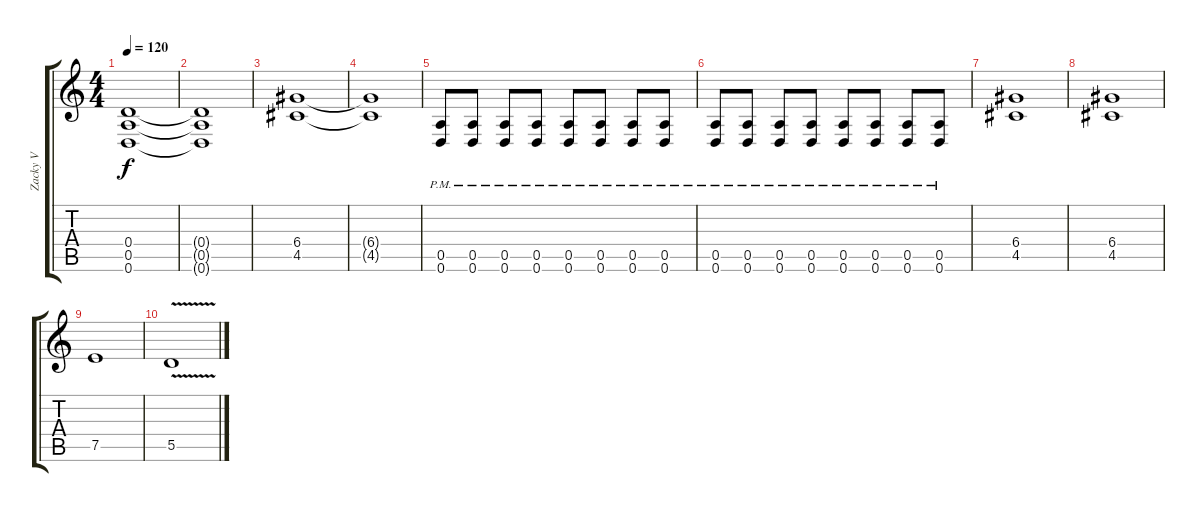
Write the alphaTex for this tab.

\track ("Zacky V" "Zacky V") {instrument overdrivenguitar}
\staff {score tabs}
\tuning (E4 B3 G3 D3 A2 D2) {hide}
\ts (4 4)
\tempo 120
\clef g2
\ks c
(0.4 0.5 0.6).1{dy f} |
(0.4{t} 0.5{t} 0.6{t}).1 |
(6.4 4.5).1 |
(6.4{t} 4.5{t}).1 |
(0.5{pm} 0.6{pm}).8 (0.5{pm} 0.6{pm}).8 (0.5{pm} 0.6{pm}).8 (0.5{pm} 0.6{pm}).8 (0.5{pm} 0.6{pm}).8 (0.5{pm} 0.6{pm}).8 (0.5{pm} 0.6{pm}).8 (0.5{pm} 0.6{pm}).8 |
(0.5{pm} 0.6{pm}).8 (0.5{pm} 0.6{pm}).8 (0.5{pm} 0.6{pm}).8 (0.5{pm} 0.6{pm}).8 (0.5{pm} 0.6{pm}).8 (0.5{pm} 0.6{pm}).8 (0.5{pm} 0.6{pm}).8 (0.5{pm} 0.6{pm}).8 |
(6.4 4.5).1 |
(6.4 4.5).1 |
7.5.1 |
5.5{v}.1
